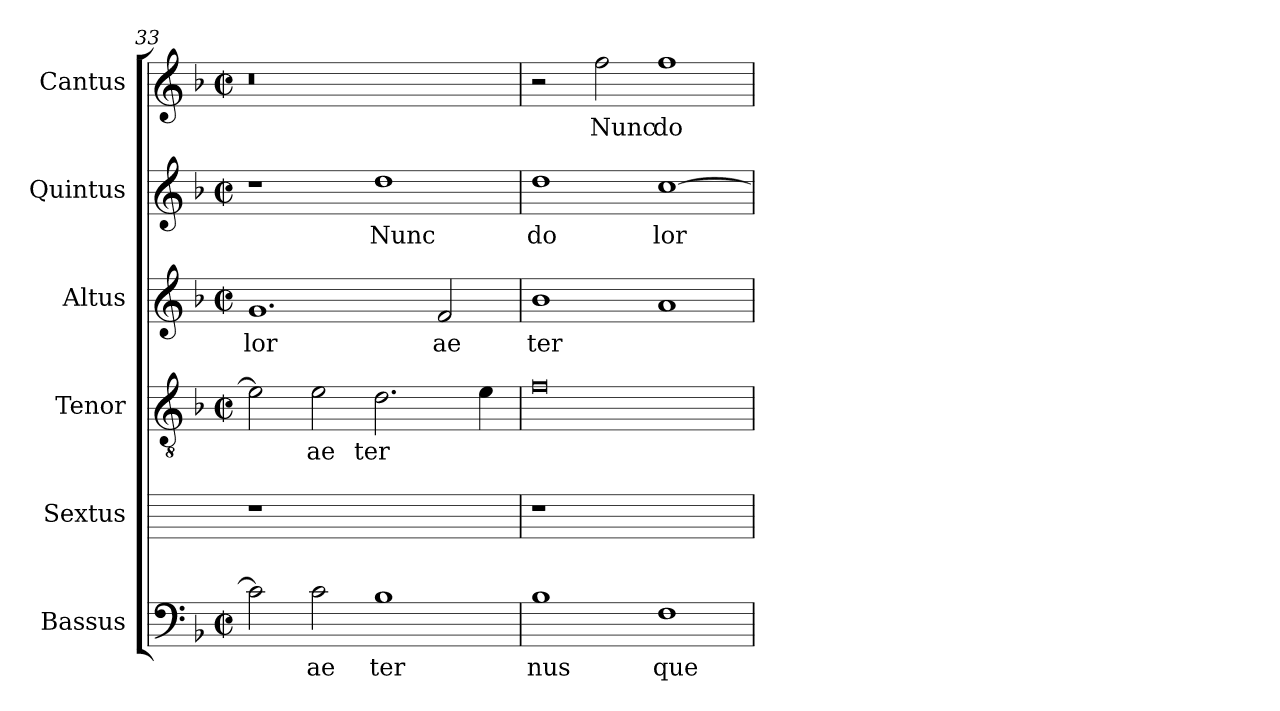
**kern	**text	**kern	**kern	**text	**kern	**text	**kern	**text	**kern	**text
*part6	*part6	*part5	*part4	*part4	*part3	*part3	*part2	*part2	*part1	*part1
*staff6	*staff6	*staff5	*staff4	*staff4	*staff3	*staff3	*staff2	*staff2	*staff1	*staff1
*I"Bassus	*	*I"Sextus	*I"Tenor	*	*I"Altus	*	*I"Quintus	*	*I"Cantus	*
*I'Bassus	*	*	*I'Tenor	*	*I'Altus	*	*I'Quintus	*	*I'Cantus	*
*clefF4	*	*	*clefGv2	*	*clefG2	*	*clefG2	*	*clefG2	*
*k[b-]	*	*	*k[b-]	*	*k[b-]	*	*k[b-]	*	*k[b-]	*
*F:	*	*	*F:	*	*F:	*	*F:	*	*F:	*
*M2/2	*	*	*M2/2	*	*M2/2	*	*M2/2	*	*M2/2	*
*met(c|)	*	*	*met(c|)	*	*met(c|)	*	*met(c|)	*	*met(c|)	*
=33	=33	=33	=33	=33	=33	=33	=33	=33	=33	=33
!	!	!	!	!	!	!LO:LY:b:cj	!	!	!	!
2c\]	.	1r	2e\]	.	1.g	lor	1r	.	0r	.
!	!LO:LY:b:cj	!	!	!LO:LY:b:cj	!	!	!	!	!	!
2c\	ae	.	2e\	ae	.	.	.	.	.	.
!	!LO:LY:b:cj	!	!	!LO:LY:b	!	!	!	!LO:LY:b:cj	!	!
1B-	ter	1ryy	2.d\	ter	.	.	1dd	Nunc	.	.
!	!	!	!	!	!	!LO:LY:b:cj	!	!	!	!
.	.	.	.	.	2f/	ae	.	.	.	.
.	.	.	4e\	.	.	.	.	.	.	.
=34	=34	=34	=34	=34	=34	=34	=34	=34	=34	=34
!	!LO:LY:b:cj	!	!	!	!	!LO:LY:b:cj	!	!LO:LY:b:cj	!	!
1B-	nus	1r	0f	.	1b-	ter	1dd	do	2r	.
!	!	!	!	!	!	!	!	!	!	!LO:LY:b:cj
.	.	.	.	.	.	.	.	.	2ff\	Nunc
!	!LO:LY:b:cj	!	!	!	!	!	!	!LO:LY:b:cj	!	!LO:LY:b:cj
1F	que	1ryy	.	.	1a	.	[>1cc	lor	1ff	do
=	=	=	=	=	=	=	=	=	=	=
*-	*-	*-	*-	*-	*-	*-	*-	*-	*-	*-
